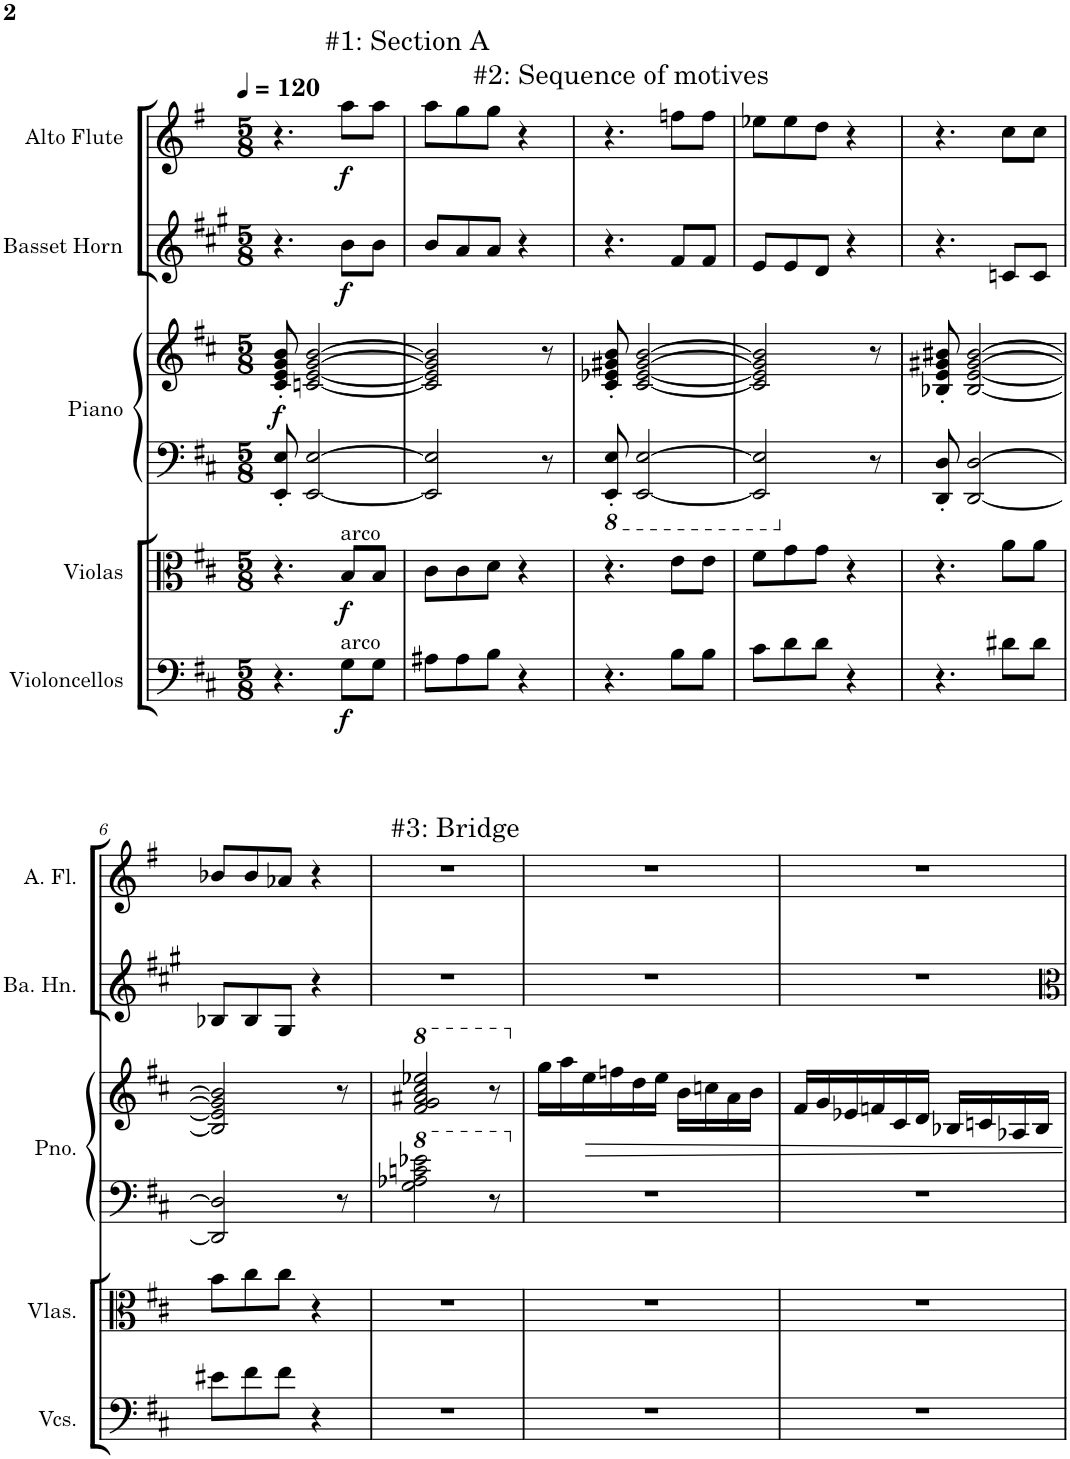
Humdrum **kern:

**kern	**dynam	**kern	**dynam	**kern	**kern	**dynam	**kern	**dynam	**kern	**dynam
*part5	*part5	*part4	*part4	*part3	*part3	*part3	*part2	*part2	*part1	*part1
*staff6	*staff6	*staff5	*staff5	*staff4	*staff3	*staff3/4	*staff2	*staff2	*staff1	*staff1
*I"Violoncellos	*	*I"Violas	*	*I"Piano	*	*	*I"Basset Horn	*	*I"Alto Flute	*
*I'Vcs.	*	*I'Vlas.	*	*I'Pno.	*	*	*I'Ba. Hn.	*	*I'A. Fl.	*
*clefF4	*	*clefC3	*	*clefF4	*clefG2	*	*clefG2	*	*clefG2	*
*	*	*	*	*	*	*	*Trd4c7	*	*Trd3c5	*
*k[f#c#]	*	*k[f#c#]	*	*k[f#c#]	*k[f#c#]	*	*k[f#c#g#]	*	*k[f#]	*
*M5/8	*	*M5/8	*	*M5/8	*M5/8	*	*M5/8	*	*M5/8	*
*MM120	*	*MM120	*	*MM120	*MM120	*	*MM120	*	*MM120	*
=1	=1	=1	=1	=1	=1	=1	=1	=1	=1	=1
!	!	!	!	!	!	!LO:DY:b	!	!	!	!
4.r	.	4.r	.	8EE/' 8E/'	8c#/' 8e/' 8g/' 8b/'	f	4.r	.	4.r	.
.	.	.	.	[2EE/ [2E/	[2cn/ [2e/ [2g/ [2b/	.	.	.	.	.
!	!	!LO:TX:a:t=arco	!	!	!	!	!	!	!	!
!LO:TX:a:t=arco	!	!	!	!	!	!	!	!	!	!
!	!LO:DY:b	!	!LO:DY:b	!	!	!	!	!LO:DY:b	!	!LO:DY:b
8G\L	f	8B/L	f	.	.	.	8b\L	f	8aa\L	f
!	!	!	!	!	!	!	!	!	!LO:TX:a:t=#1&colon; Section A	!
8G\J	.	8B/J	.	.	.	.	8b\J	.	8aa\J	.
=2	=2	=2	=2	=2	=2	=2	=2	=2	=2	=2
!	!	!	!	!	!	!	!	!	!LO:TX:a:t=#2&colon; Sequence of motives	!
8A#X\L	.	8c#\L	.	2EE/] 2E/]	2c/] 2e/] 2g/] 2b/]	.	8b/L	.	8aa\L	.
8A#\	.	8c#\	.	.	.	.	8a/	.	8gg\	.
8B\J	.	8d\J	.	.	.	.	8a/J	.	8gg\J	.
4r	.	4r	.	.	.	.	4r	.	4r	.
.	.	.	.	8r	8r	.	.	.	.	.
=3	=3	=3	=3	=3	=3	=3	=3	=3	=3	=3
*	*	*	*	*8ba	*	*	*	*	*	*
4.r	.	4.r	.	8EEE/' 8EE/'	8c#/' 8e-X/' 8g#X/' 8b/'	.	4.r	.	4.r	.
.	.	.	.	[2EEE/ [2EE/	[2c#/ [2e-/ [2g#/ [2b/	.	.	.	.	.
8B\L	.	8e\L	.	.	.	.	8f#/L	.	8ffn\L	.
8B\J	.	8e\J	.	.	.	.	8f#/J	.	8ff\J	.
=4	=4	=4	=4	=4	=4	=4	=4	=4	=4	=4
8c#\L	.	8f#\L	.	2EEE/] 2EE/]	2c#/] 2e-/] 2g#/] 2b/]	.	8e/L	.	8ee-X\L	.
8d\	.	8g\	.	.	.	.	8e/	.	8ee-\	.
8d\J	.	8g\J	.	.	.	.	8d/J	.	8dd\J	.
4r	.	4r	.	.	.	.	4r	.	4r	.
*	*	*	*	*X8ba	*	*	*	*	*	*
.	.	.	.	8r	8r	.	.	.	.	.
=5	=5	=5	=5	=5	=5	=5	=5	=5	=5	=5
4.r	.	4.r	.	8DD/' 8D/'	8B-X/' 8e/' 8g#X/' 8b#X/'	.	4.r	.	4.r	.
.	.	.	.	[2DD/ [2D/	[2B-/ [2e/ [2g#/ [2b#/	.	.	.	.	.
8d#X\L	.	8a\L	.	.	.	.	8cn/L	.	8cc\L	.
8d#\J	.	8a\J	.	.	.	.	8c/J	.	8cc\J	.
!!LO:LB:g=z
=6	=6	=6	=6	=6	=6	=6	=6	=6	=6	=6
8e#X\L	.	8b\L	.	2DD/] 2D/]	2B-/] 2e/] 2g#/] 2b#/]	.	8B-X/L	.	8b-X/L	.
8f#\	.	8cc#\	.	.	.	.	8B-/	.	8b-/	.
8f#\J	.	8cc#\J	.	.	.	.	8G#/J	.	8a-X/J	.
4r	.	4r	.	.	.	.	4r	.	4r	.
.	.	.	.	8r	8r	.	.	.	.	.
=7	=7	=7	=7	=7	=7	=7	=7	=7	=7	=7
*	*	*	*	*8va	*	*	*	*	*	*
*	*	*	*	*	*8va	*	*	*	*	*
!	!	!	!	!	!	!	!	!	!LO:TX:a:t=#3&colon; Bridge	!
8%5r	.	8%5r	.	2g\ 2a-X\ 2ccn\ 2ee-X\	2ff#/ 2gg/ 2aa#X/ 2ccc#/ 2eee-X/	.	8%5r	.	8%5r	.
.	.	.	.	8r	8r	.	.	.	.	.
=8	=8	=8	=8	=8	=8	=8	=8	=8	=8	=8
*	*	*	*	*X8va	*	*	*	*	*	*
*	*	*	*	*	*X8va	*	*	*	*	*
8%5r	.	8%5r	.	8%5r	16gg\LL	.	8%5r	.	8%5r	.
.	.	.	.	.	16aa\	.	.	.	.	.
.	.	.	.	.	16ee\	.	.	.	.	.
.	.	.	.	.	16ffn\	.	.	.	.	.
.	.	.	.	.	16dd\	.	.	.	.	.
.	.	.	.	.	16ee\JJ	.	.	.	.	.
.	.	.	.	.	16b\LL	.	.	.	.	.
.	.	.	.	.	16ccn\	.	.	.	.	.
.	.	.	.	.	16a\	.	.	.	.	.
.	.	.	.	.	16b\JJ	.	.	.	.	.
=9	=9	=9	=9	=9	=9	=9	=9	=9	=9	=9
8%5r	.	8%5r	.	8%5r	16f#/LL	.	8%5r	.	8%5r	.
.	.	.	.	.	16g/	.	.	.	.	.
.	.	.	.	.	16e-X/	.	.	.	.	.
.	.	.	.	.	16fn/	.	.	.	.	.
.	.	.	.	.	16c#/	.	.	.	.	.
.	.	.	.	.	16d/JJ	.	.	.	.	.
.	.	.	.	.	16B-X/LL	.	.	.	.	.
.	.	.	.	.	16cn/	.	.	.	.	.
.	.	.	.	.	16A-X/	.	.	.	.	.
.	.	.	.	.	16B-/JJ	.	.	.	.	.
=	=	=	=	=	=	=	=	=	=	=
*-	*-	*-	*-	*-	*-	*-	*-	*-	*-	*-
